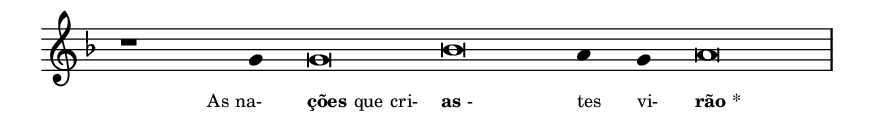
\version "2.20.0"
#(set! paper-alist (cons '("linha" . (cons (* 148 mm) (* 21 mm))) paper-alist))

\paper {
  #(set-paper-size "linha")
  ragged-right = ##f
}

\language "portugues"

%†

estrofea = {
  \chords{
    \cadenzaOn
%harmonia
%  r1 r4 do\breve sol:m~ sol4:m sol:m re\breve:m
%/harmonia
  }
  \fixed do' {
    \key fa \major
    \cadenzaOn
%recitação
    r1 sol4 sol\breve sib la4 sol la\breve \bar "|"
%/recitação
  }
  \addlyrics {
    \teeny
    \tweak self-alignment-X #1  \markup{As na-}
    \tweak self-alignment-X #-1 \markup{\bold{ções} que cri-}
    \tweak self-alignment-X #-1 \markup{\bold{as}-}
    \tweak self-alignment-X #-1  \markup{tes}
    \tweak self-alignment-X #-1  \markup{vi-}
    \tweak self-alignment-X #-1 \markup{\bold{rão}*}
  }
}

\book {
  \paper {
      indent = 0\mm
  }
    \header {
      %piece = "A"
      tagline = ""
    }
  \score {
    \new Staff <<
      \new Voice = "melody" \estrofea
    >>
    \layout {
      %indent = 0\cm
      \context {
        \Staff
        \remove "Time_signature_engraver"
        \hide Stem
      }
    }
  }
}
